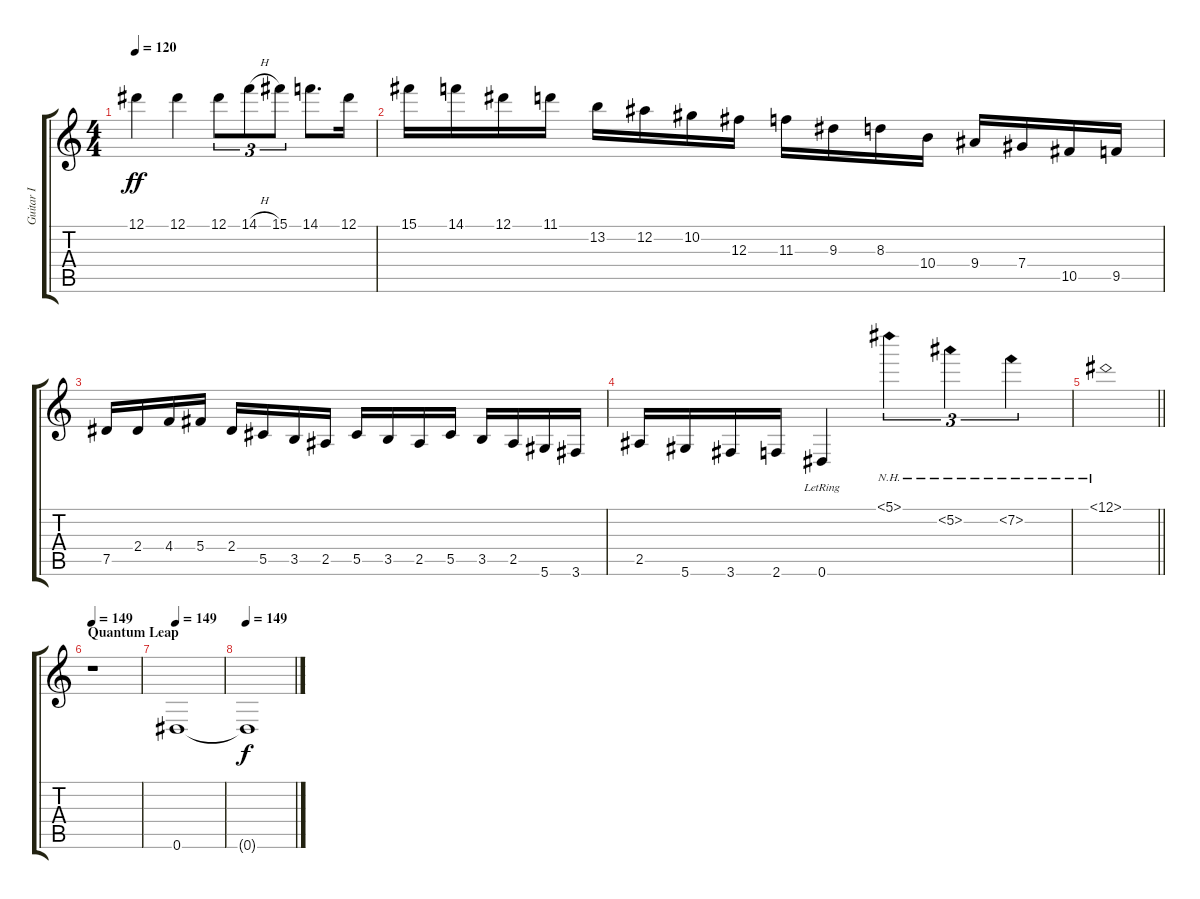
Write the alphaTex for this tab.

\track ("Guitar I" "Guitar I") {instrument overdrivenguitar}
\staff {score tabs}
\tuning (Eb4 Bb3 Gb3 Db3 Ab2 Eb2) {hide}
\ts (4 4)
\tempo 120
\clef g2
\ks c
12.1.4{dy ff instrument acousticguitarnylon} 12.1.4 12.1.8{tu (3 2)} 14.1{h}.8{tu (3 2)} 15.1.8{tu (3 2)} 14.1.8{d} 12.1.16 |
15.1.16 14.1.16 12.1.16 11.1.16 13.2.16 12.2.16 10.2.16 12.3.16 11.3.16 9.3.16 8.3.16 10.4.16 9.4.16 7.4.16 10.5.16 9.5.16 |
7.5.16{instrument acousticguitarnylon} 2.4.16 4.4.16 5.4.16 2.4.16 5.5.16 3.5.16 2.5.16 5.5.16 3.5.16 2.5.16 5.5.16 3.5.16 2.5.16 5.6.16 3.6.16 |
2.5.16 5.6.16 3.6.16 2.6.16 0.6{lr}.4 5.1{nh}.4{tu (3 2) instrument acousticguitarnylon} 5.2{nh}.4{tu (3 2)} 7.2{nh}.4{tu (3 2)} |
\barLineRight lightlight
12.1{nh}.1 |
\section ("" "Quantum Leap")
\tempo 149
r.1{instrument overdrivenguitar} |
\tempo 149
0.6.1 |
\tempo 149
0.6{t}.1{dy f}
